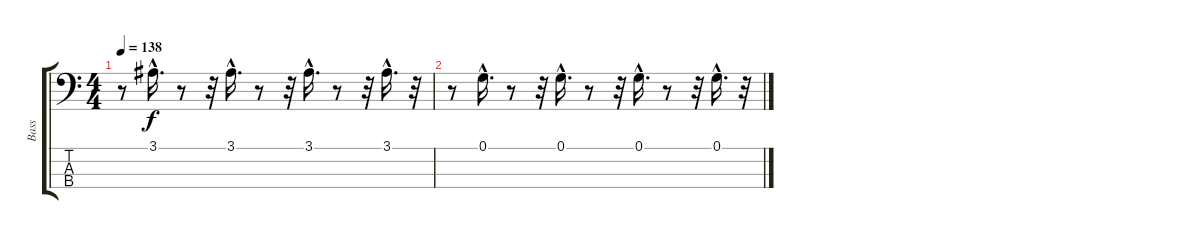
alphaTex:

\track ("Bass" "Bass") {instrument synthbass1}
\staff {score tabs}
\tuning (G2 D2 A1 E1) {hide}
\ts (4 4)
\tempo 138
\clef f4
\ks c
r.8{dy f} 3.1{hac}.16{d} r.8 r.32 3.1{hac}.16{d} r.8 r.32 3.1{hac}.16{d} r.8 r.32 3.1{hac}.16{d} r.32 |
r.8 0.1{hac}.16{d} r.8 r.32 0.1{hac}.16{d} r.8 r.32 0.1{hac}.16{d} r.8 r.32 0.1{hac}.16{d} r.32
